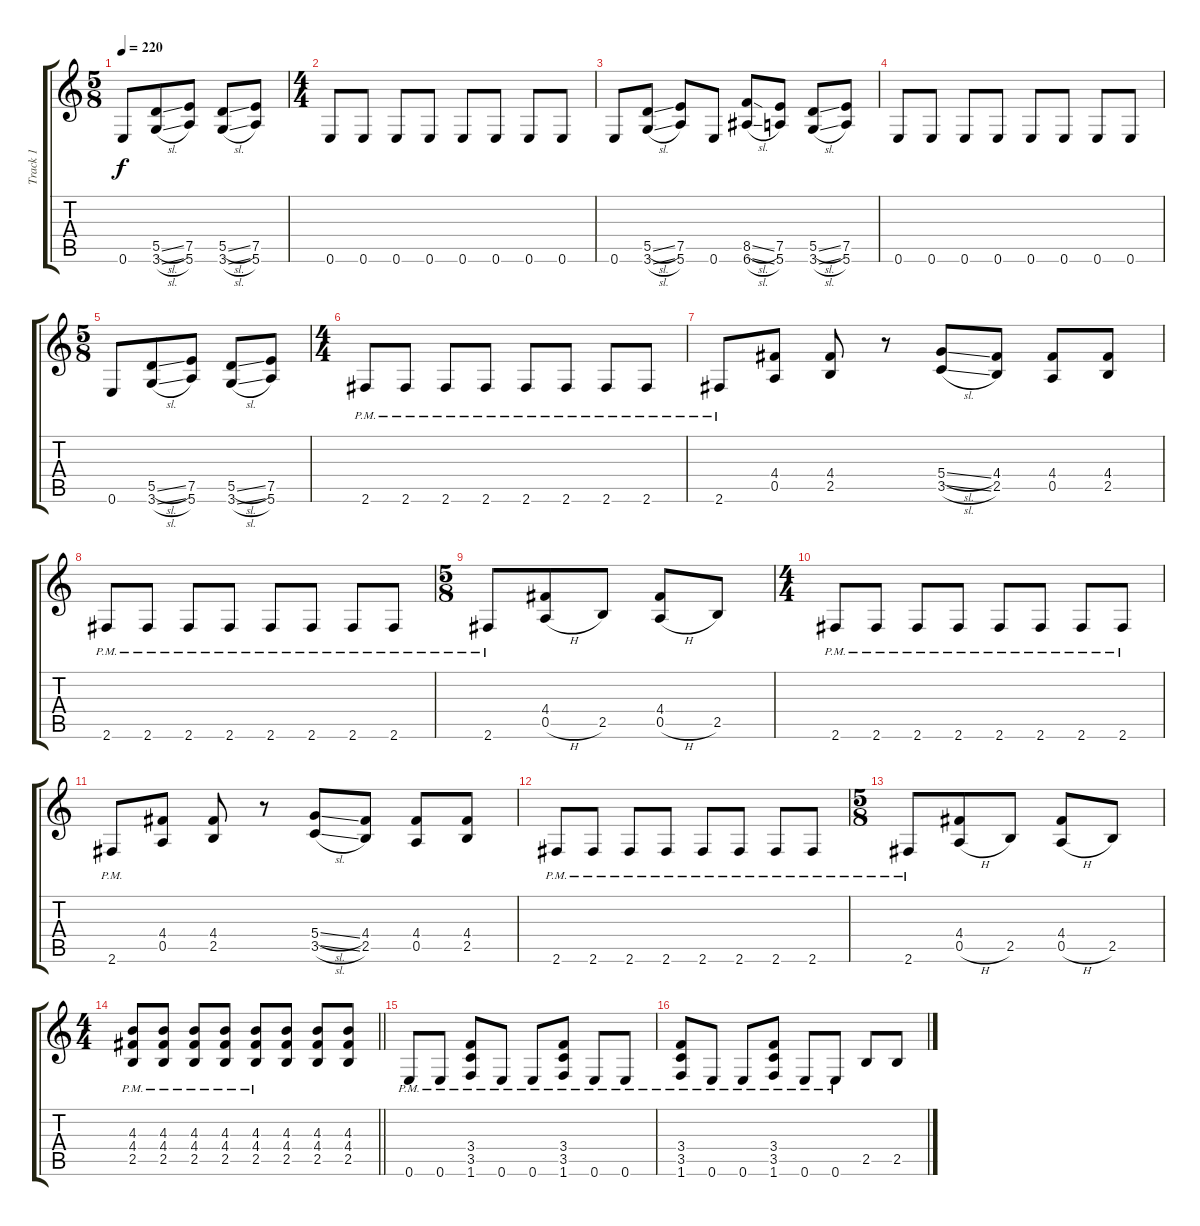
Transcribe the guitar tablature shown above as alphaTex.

\track ("Track 1" "Track 1") {instrument distortionguitar}
\staff {score tabs}
\tuning (E4 B3 G3 D3 A2 E2) {hide}
\ts (5 8)
\tempo 220
\clef g2
\ks c
0.6.8{dy f} (5.5{sl} 3.6{sl}).8 (7.5 5.6).8 (5.5{sl} 3.6{sl}).8 (7.5 5.6).8 |
\ts (4 4)
0.6.8 0.6.8 0.6.8 0.6.8 0.6.8 0.6.8 0.6.8 0.6.8 |
0.6.8 (5.5{sl} 3.6{sl}).8 (7.5 5.6).8 0.6.8 (8.5{sl} 6.6{sl}).8 (7.5 5.6).8 (5.5{sl} 3.6{sl}).8 (7.5 5.6).8 |
0.6.8 0.6.8 0.6.8 0.6.8 0.6.8 0.6.8 0.6.8 0.6.8 |
\ts (5 8)
0.6.8 (5.5{sl} 3.6{sl}).8 (7.5 5.6).8 (5.5{sl} 3.6{sl}).8 (7.5 5.6).8 |
\ts (4 4)
2.6{pm}.8 2.6{pm}.8 2.6{pm}.8 2.6{pm}.8 2.6{pm}.8 2.6{pm}.8 2.6{pm}.8 2.6{pm}.8 |
2.6{pm}.8 (4.4 0.5).8 (4.4 2.5).8 r.8 (5.4{sl} 3.5{sl}).8 (4.4 2.5).8 (4.4 0.5).8 (4.4 2.5).8 |
2.6{pm}.8 2.6{pm}.8 2.6{pm}.8 2.6{pm}.8 2.6{pm}.8 2.6{pm}.8 2.6{pm}.8 2.6{pm}.8 |
\ts (5 8)
2.6{pm}.8 (4.4 0.5{h}).8 2.5.8 (4.4 0.5{h}).8 2.5.8 |
\ts (4 4)
2.6{pm}.8 2.6{pm}.8 2.6{pm}.8 2.6{pm}.8 2.6{pm}.8 2.6{pm}.8 2.6{pm}.8 2.6{pm}.8 |
2.6{pm}.8 (4.4 0.5).8 (4.4 2.5).8 r.8 (5.4{sl} 3.5{sl}).8 (4.4 2.5).8 (4.4 0.5).8 (4.4 2.5).8 |
2.6{pm}.8 2.6{pm}.8 2.6{pm}.8 2.6{pm}.8 2.6{pm}.8 2.6{pm}.8 2.6{pm}.8 2.6{pm}.8 |
\ts (5 8)
2.6{pm}.8 (4.4 0.5{h}).8 2.5.8 (4.4 0.5{h}).8 2.5.8 |
\ts (4 4)
\barLineRight lightlight
(4.3{pm} 4.4{pm} 2.5{pm}).8 (4.3{pm} 4.4{pm} 2.5{pm}).8 (4.3{pm} 4.4{pm} 2.5{pm}).8 (4.3{pm} 4.4{pm} 2.5{pm}).8 (4.3{pm} 4.4{pm} 2.5{pm}).8 (4.3 4.4 2.5).8 (4.3 4.4 2.5).8 (4.3 4.4 2.5).8 |
0.6{pm}.8 0.6{pm}.8 (3.4{pm} 3.5{pm} 1.6{pm}).8 0.6{pm}.8 0.6{pm}.8 (3.4{pm} 3.5{pm} 1.6{pm}).8 0.6{pm}.8 0.6{pm}.8 |
(3.4{pm} 3.5{pm} 1.6{pm}).8 0.6{pm}.8 0.6{pm}.8 (3.4{pm} 3.5{pm} 1.6{pm}).8 0.6{pm}.8 0.6{pm}.8 2.5.8 2.5.8
